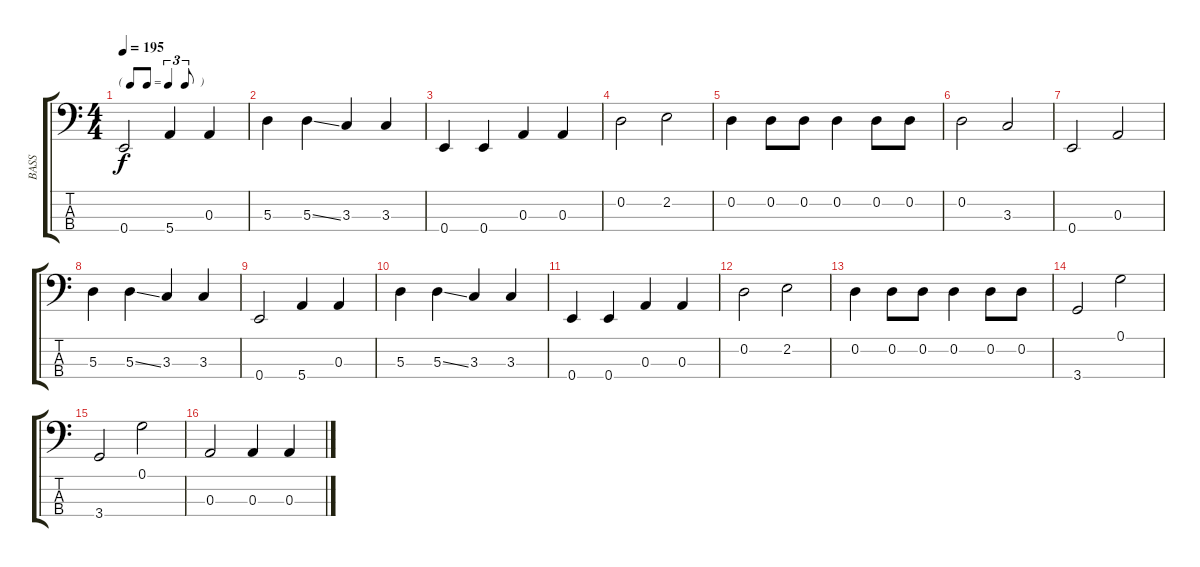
\track ("BASS" "BASS") {instrument acousticbass}
\staff {score tabs}
\tuning (G2 D2 A1 E1) {hide}
\ts (4 4)
\tf triplet8th
\tempo 195
\clef f4
\ks c
0.4.2{dy f} 5.4.4 0.3.4 |
5.3.4 5.3{ss}.4 3.3.4 3.3.4 |
0.4.4 0.4.4 0.3.4 0.3.4 |
0.2.2 2.2.2 |
0.2.4 0.2.8 0.2.8 0.2.4 0.2.8 0.2.8 |
0.2.2 3.3.2 |
0.4.2 0.3.2 |
5.3.4 5.3{ss}.4 3.3.4 3.3.4 |
0.4.2 5.4.4 0.3.4 |
5.3.4 5.3{ss}.4 3.3.4 3.3.4 |
0.4.4 0.4.4 0.3.4 0.3.4 |
0.2.2 2.2.2 |
0.2.4 0.2.8 0.2.8 0.2.4 0.2.8 0.2.8 |
3.4.2 0.1.2 |
3.4.2 0.1.2 |
0.3.2 0.3.4 0.3.4
